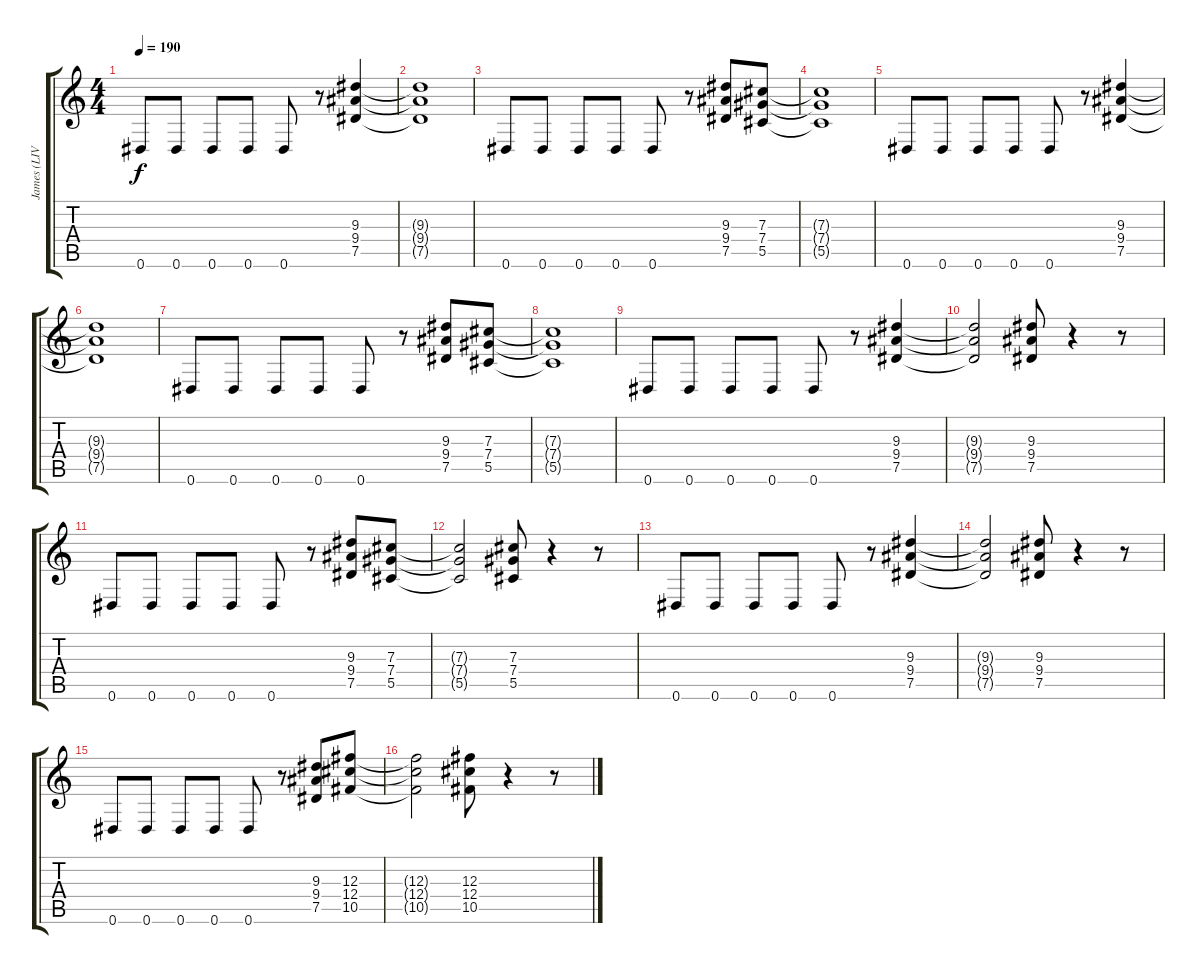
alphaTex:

\track ("James (LIVE version)" "James (LIV") {instrument distortionguitar}
\staff {score tabs}
\tuning (Eb4 Bb3 Gb3 Db3 Ab2 Eb2) {hide}
\ts (4 4)
\tempo 190
\clef g2
\ks c
0.6.8{dy f} 0.6.8 0.6.8 0.6.8 0.6.8 r.8 (9.3 9.4 7.5).4 |
(9.3{t} 9.4{t} 7.5{t}).1 |
0.6.8 0.6.8 0.6.8 0.6.8 0.6.8 r.8 (9.3 9.4 7.5).8 (7.3 7.4 5.5).8 |
(7.3{t} 7.4{t} 5.5{t}).1 |
0.6.8 0.6.8 0.6.8 0.6.8 0.6.8 r.8 (9.3 9.4 7.5).4 |
(9.3{t} 9.4{t} 7.5{t}).1 |
0.6.8 0.6.8 0.6.8 0.6.8 0.6.8 r.8 (9.3 9.4 7.5).8 (7.3 7.4 5.5).8 |
(7.3{t} 7.4{t} 5.5{t}).1 |
0.6.8 0.6.8 0.6.8 0.6.8 0.6.8 r.8 (9.3 9.4 7.5).4 |
(9.3{t} 9.4{t} 7.5{t}).2 (9.3 9.4 7.5).8 r.4 r.8 |
0.6.8 0.6.8 0.6.8 0.6.8 0.6.8 r.8 (9.3 9.4 7.5).8 (7.3 7.4 5.5).8 |
(7.3{t} 7.4{t} 5.5{t}).2 (7.3 7.4 5.5).8 r.4 r.8 |
0.6.8 0.6.8 0.6.8 0.6.8 0.6.8 r.8 (9.3 9.4 7.5).4 |
(9.3{t} 9.4{t} 7.5{t}).2 (9.3 9.4 7.5).8 r.4 r.8 |
0.6.8 0.6.8 0.6.8 0.6.8 0.6.8 r.8 (9.3 9.4 7.5).8 (12.3 12.4 10.5).8 |
(12.3{t} 12.4{t} 10.5{t}).2 (12.3 12.4 10.5).8 r.4 r.8
